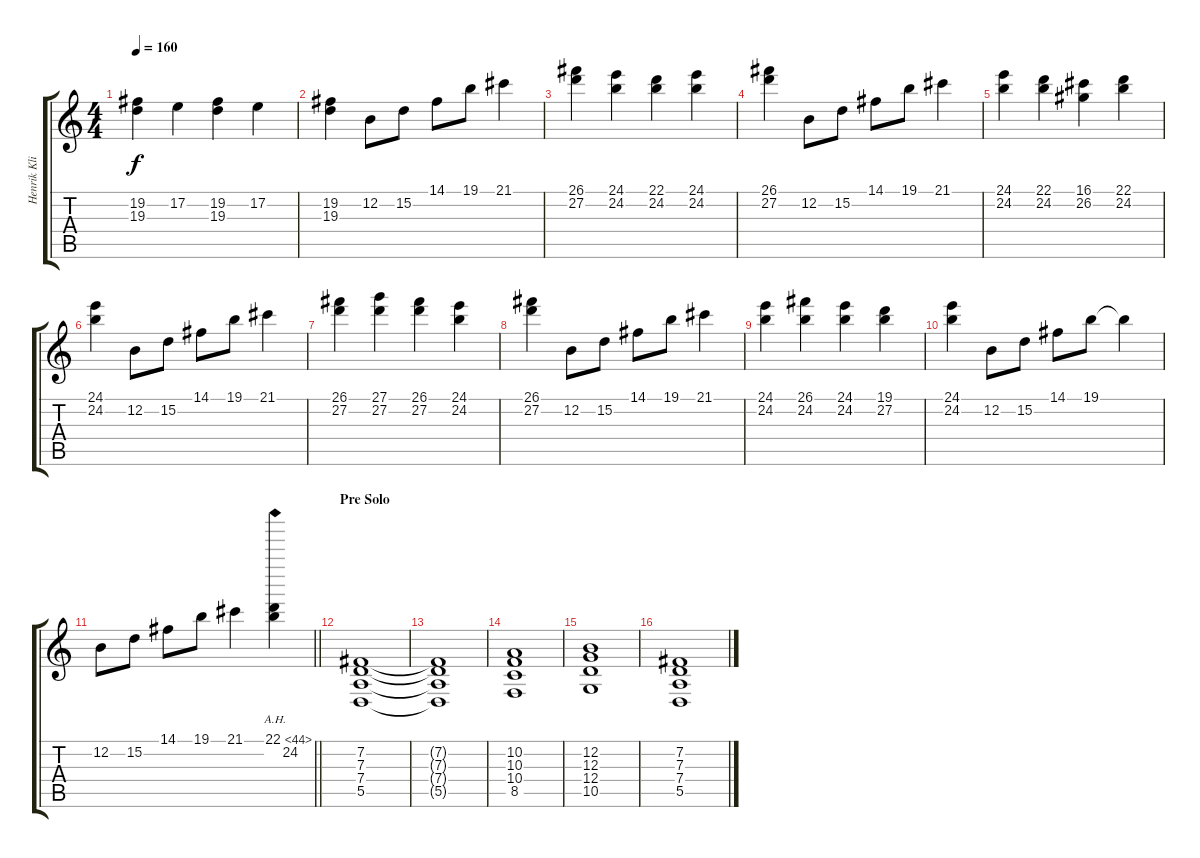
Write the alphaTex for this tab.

\track ("Henrik Klingenberg" "Henrik Kli") {instrument stringensemble1}
\staff {score tabs}
\tuning (E4 B3 G3 D3 A2 E2) {hide}
\ts (4 4)
\tempo 160
\clef g2
\ks c
(19.2 19.3).4{dy f} 17.2.4 (19.2 19.3).4 17.2.4 |
(19.2 19.3).4 12.2.8 15.2.8 14.1.8 19.1.8 21.1.4 |
(26.1 27.2).4 (24.1 24.2).4 (22.1 24.2).4 (24.1 24.2).4 |
(26.1 27.2).4 12.2.8 15.2.8 14.1.8 19.1.8 21.1.4 |
(24.1 24.2).4 (22.1 24.2).4 (16.1 26.2).4 (22.1 24.2).4 |
(24.1 24.2).4 12.2.8 15.2.8 14.1.8 19.1.8 21.1.4 |
(26.1 27.2).4 (27.1 27.2).4 (26.1 27.2).4 (24.1 24.2).4 |
(26.1 27.2).4 12.2.8 15.2.8 14.1.8 19.1.8 21.1.4 |
(24.1 24.2).4 (26.1 24.2).4 (24.1 24.2).4 (19.1 27.2).4 |
(24.1 24.2).4 12.2.8 15.2.8 14.1.8 19.1.8 19.1{t}.4 |
\barLineRight lightlight
12.2.8 15.2.8 14.1.8 19.1.8 21.1.4 (22.1{ah 22} 24.2).4 |
\section ("" "Pre Solo")
(7.2 7.3 7.4 5.5).1{volume 14 instrument stringensemble1} |
(7.2{t} 7.3{t} 7.4{t} 5.5{t}).1 |
(10.2 10.3 10.4 8.5).1 |
(12.2 12.3 12.4 10.5).1 |
(7.2 7.3 7.4 5.5).1
